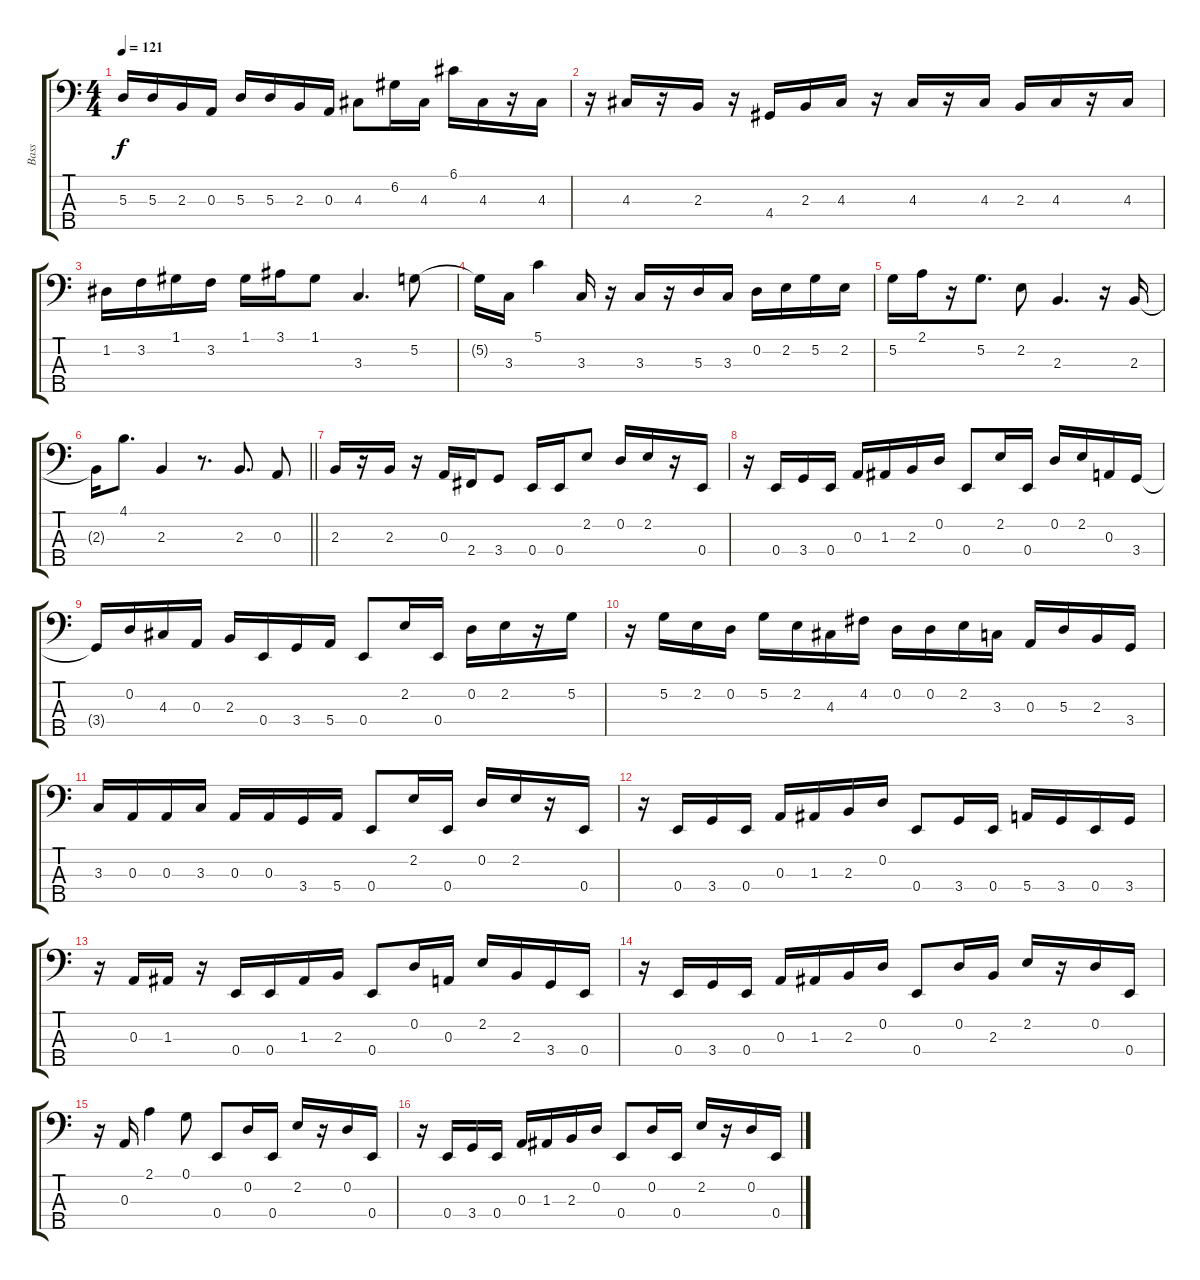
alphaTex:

\track ("Bass" "Bass") {instrument electricbasspick}
\staff {score tabs}
\tuning (G2 D2 A1 E1 B0) {hide}
\ts (4 4)
\tempo 121
\clef f4
\ks c
5.3.16{dy f} 5.3.16 2.3.16 0.3.16 5.3.16 5.3.16 2.3.16 0.3.16 4.3.8 6.2.16 4.3.16 6.1.16 4.3.16 r.16 4.3.16 |
r.16 4.3.16 r.16 2.3.16 r.16 4.4.16 2.3.16 4.3.16 r.16 4.3.16 r.16 4.3.16 2.3.16 4.3.16 r.16 4.3.16 |
1.2.16 3.2.16 1.1.16 3.2.16 1.1.16 3.1.16 1.1.8 3.3.4{d} 5.2.8 |
5.2{t}.16 3.3.16 5.1.4 3.3.16 r.16 3.3.16 r.16 5.3.16 3.3.16 0.2.16 2.2.16 5.2.16 2.2.16 |
5.2.16 2.1.16 r.16 5.2.8{d} 2.2.8 2.3.4{d} r.16 2.3.16 |
\barLineRight lightlight
2.3{t}.16 4.1.8{d} 2.3.4 r.8{d} 2.3.8{d} 0.3.8 |
\section ("" "")
2.3.16 r.16 2.3.16 r.16 0.3.16 2.4.16 3.4.8 0.4.16 0.4.16 2.2.8 0.2.16 2.2.16 r.16 0.4.16 |
r.16 0.4.16 3.4.16 0.4.16 0.3.16 1.3.16 2.3.16 0.2.16 0.4.8 2.2.16 0.4.16 0.2.16 2.2.16 0.3.16 3.4.16 |
3.4{t}.16 0.2.16 4.3.16 0.3.16 2.3.16 0.4.16 3.4.16 5.4.16 0.4.8 2.2.16 0.4.16 0.2.16 2.2.16 r.16 5.2.16 |
r.16 5.2.16 2.2.16 0.2.16 5.2.16 2.2.16 4.3.16 4.2.16 0.2.16 0.2.16 2.2.16 3.3.16 0.3.16 5.3.16 2.3.16 3.4.16 |
3.3.16 0.3.16 0.3.16 3.3.16 0.3.16 0.3.16 3.4.16 5.4.16 0.4.8 2.2.16 0.4.16 0.2.16 2.2.16 r.16 0.4.16 |
r.16 0.4.16 3.4.16 0.4.16 0.3.16 1.3.16 2.3.16 0.2.16 0.4.8 3.4.16 0.4.16 5.4.16 3.4.16 0.4.16 3.4.16 |
r.16 0.3.16 1.3.16 r.16 0.4.16 0.4.16 1.3.16 2.3.16 0.4.8 0.2.16 0.3.16 2.2.16 2.3.16 3.4.16 0.4.16 |
r.16 0.4.16 3.4.16 0.4.16 0.3.16 1.3.16 2.3.16 0.2.16 0.4.8 0.2.16 2.3.16 2.2.16 r.16 0.2.16 0.4.16 |
r.16 0.3.16 2.1.4 0.1.8 0.4.8 0.2.16 0.4.16 2.2.16 r.16 0.2.16 0.4.16 |
r.16 0.4.16 3.4.16 0.4.16 0.3.16 1.3.16 2.3.16 0.2.16 0.4.8 0.2.16 0.4.16 2.2.16 r.16 0.2.16 0.4.16
